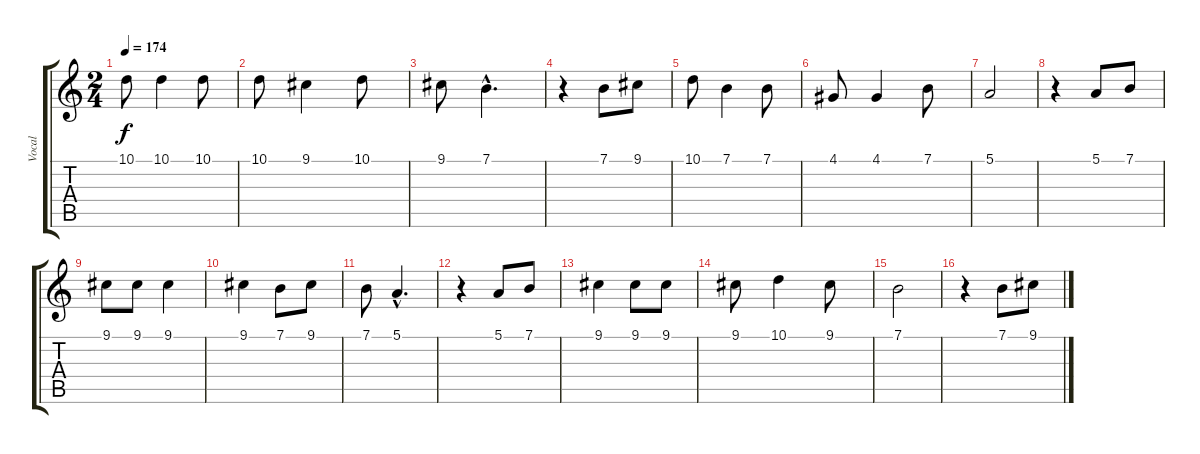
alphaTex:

\track ("Vocal" "Vocal") {instrument clarinet}
\staff {score tabs}
\tuning (E4 B3 G3 D3 A2 E2) {hide}
\ts (2 4)
\tempo 174
\clef g2
\ks c
10.1.8{dy f} 10.1.4 10.1.8 |
10.1.8 9.1.4 10.1.8 |
9.1.8 7.1{hac}.4{d} |
r.4 7.1.8 9.1.8 |
10.1.8 7.1.4 7.1.8 |
4.1.8 4.1.4 7.1.8 |
5.1.2 |
r.4 5.1.8 7.1.8 |
9.1.8 9.1.8 9.1.4 |
9.1.4 7.1.8 9.1.8 |
7.1.8 5.1{hac}.4{d} |
r.4 5.1.8 7.1.8 |
9.1.4 9.1.8 9.1.8 |
9.1.8 10.1.4 9.1.8 |
7.1.2 |
r.4 7.1.8 9.1.8
